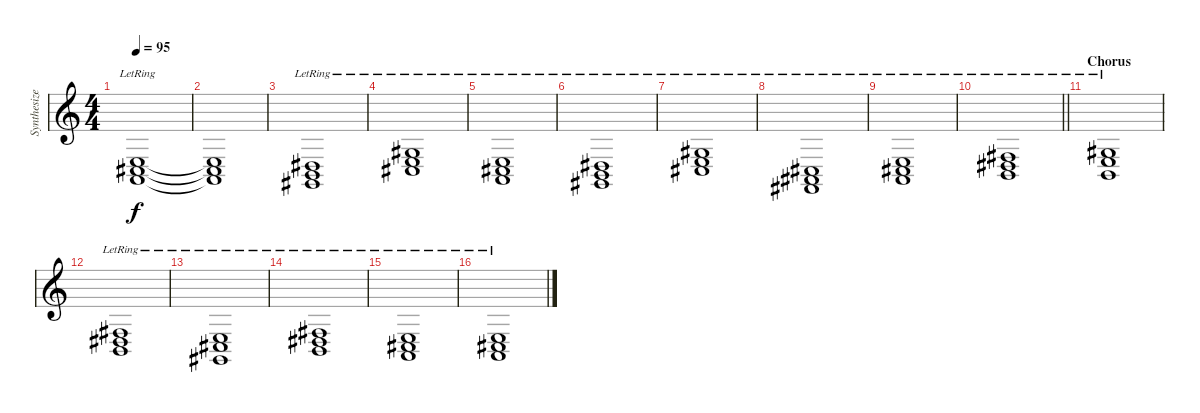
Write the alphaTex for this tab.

\track ("Synthesizer" "Synthesize") {instrument pad1newage}
\staff {score}
\tuning (E4 B3 G3 D3 A2 E2 B1) {hide}
\ts (4 4)
\tempo 95
\clef g2
\ks c
(2.4{lr} 0.5{lr} 9.6{lr}).1{dy f} |
(2.4{t} 0.5{t} 9.6{t}).1 |
(1.4{lr} 2.5{lr} 4.6{lr}).1 |
(1.3{lr} 2.4{lr} 4.5{lr}).1 |
(2.4{lr} 0.5{lr} 9.6{lr}).1 |
(1.4{lr} 2.5{lr} 4.6{lr}).1 |
(1.3{lr} 2.4{lr} 4.5{lr}).1 |
(1.5{lr} 2.6{lr} 14.7{lr}).1 |
(2.4{lr} 0.5{lr} 9.6{lr}).1 |
\barLineRight lightlight
(1.4{lr} 2.5{lr} 14.6{lr}).1 |
\section ("" "Chorus")
(1.3{lr} 2.4{lr} 2.5{lr}).1 |
(1.4{lr} 2.5{lr} 14.6{lr}).1 |
(2.4{lr} 4.5{lr} 4.6{lr}).1 |
(1.4{lr} 2.5{lr} 14.6{lr}).1 |
(2.4{lr} 0.5{lr} 9.6{lr}).1 |
(2.4{lr} 0.5{lr} 9.6{lr}).1
